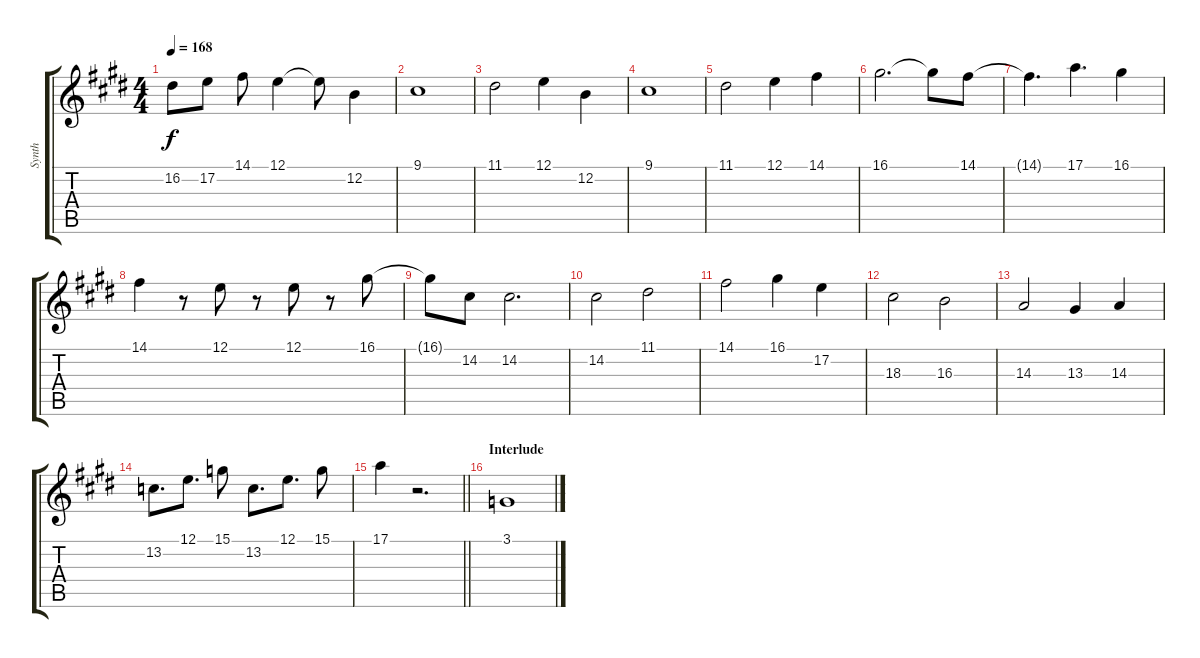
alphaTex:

\track ("Synth" "Synth") {instrument tremolostrings}
\staff {score tabs}
\tuning (E4 B3 G3 D3 A2 E2) {hide}
\ts (4 4)
\tempo 168
\clef g2
\ks e
16.2{t}.8{dy f} 17.2.8 14.1.8 12.1.4 12.1{t}.8 12.2.4 |
9.1.1 |
11.1.2 12.1.4 12.2.4 |
9.1.1 |
11.1.2 12.1.4 14.1.4 |
16.1.2{d} 16.1{t}.8 14.1.8 |
14.1{t}.4{d} 17.1.4{d} 16.1.4 |
14.1.4 r.8 12.1.8 r.8 12.1.8 r.8 16.1.8 |
16.1{t}.8 14.2.8 14.2.2{d} |
14.2.2 11.1.2 |
14.1.2 16.1.4 17.2.4 |
18.3.2 16.3.2 |
14.3.2 13.3.4 14.3.4 |
13.2.8{d} 12.1.8{d} 15.1.8 13.2.8{d} 12.1.8{d} 15.1.8 |
\barLineRight lightlight
17.1.4 r.2{d} |
\section ("" "Interlude")
3.1.1
